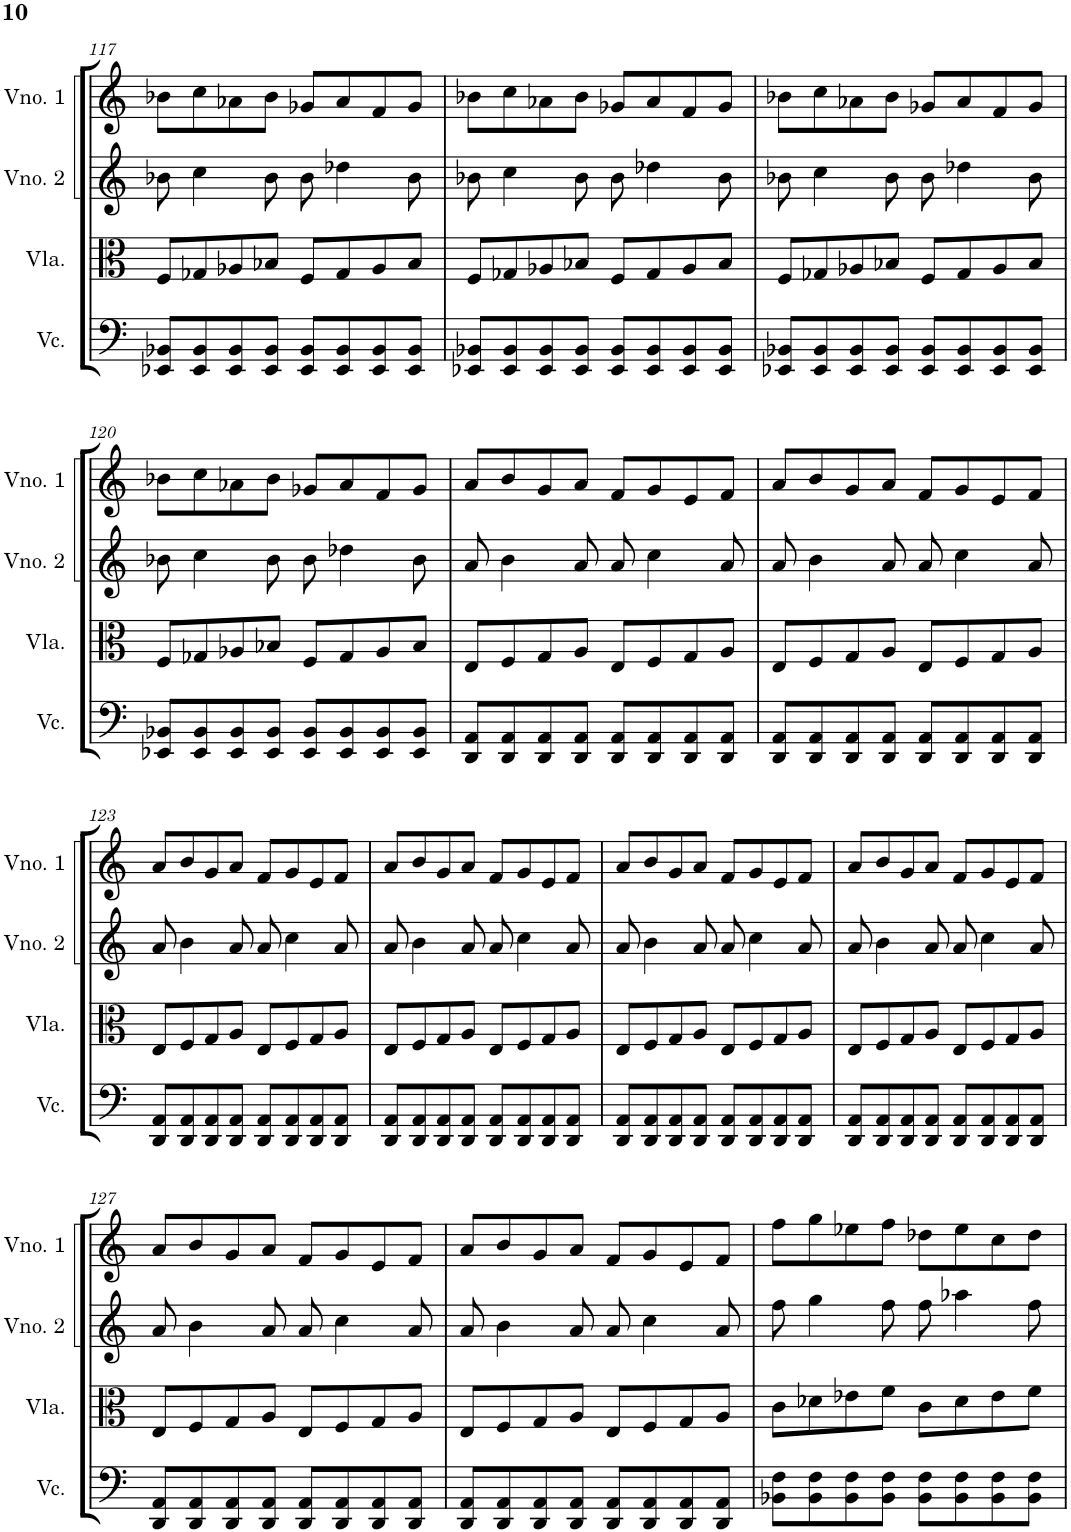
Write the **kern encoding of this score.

**kern	**kern	**kern	**kern
*part4	*part3	*part2	*part1
*staff4	*staff3	*staff2	*staff1
*I"Violoncelo	*I"Viola	*I"Violino 2	*I"Violino 1
*I'Vc.	*I'Vla.	*I'Vno. 2	*I'Vno. 1
!!LO:PB:g=z
*clefF4	*clefC3	*clefG2	*clefG2
*k[]	*k[]	*k[]	*k[]
*M4/4	*M4/4	*M4/4	*M4/4
=117	=117	=117	=117
8EE-X/ 8BB-X/L	8F/L	8b-X\	8b-X\L
8EE-/ 8BB-/	8G-X/	4cc\	8cc\
8EE-/ 8BB-/	8A-X/	.	8a-X\
8EE-/ 8BB-/J	8B-X/J	8b-\	8b-\J
8EE-/ 8BB-/L	8F/L	8b-\	8g-X/L
8EE-/ 8BB-/	8G-/	4dd-X\	8a-/
8EE-/ 8BB-/	8A-/	.	8f/
8EE-/ 8BB-/J	8B-/J	8b-\	8g-/J
=118	=118	=118	=118
8EE-X/ 8BB-X/L	8F/L	8b-X\	8b-X\L
8EE-/ 8BB-/	8G-X/	4cc\	8cc\
8EE-/ 8BB-/	8A-X/	.	8a-X\
8EE-/ 8BB-/J	8B-X/J	8b-\	8b-\J
8EE-/ 8BB-/L	8F/L	8b-\	8g-X/L
8EE-/ 8BB-/	8G-/	4dd-X\	8a-/
8EE-/ 8BB-/	8A-/	.	8f/
8EE-/ 8BB-/J	8B-/J	8b-\	8g-/J
=119	=119	=119	=119
8EE-X/ 8BB-X/L	8F/L	8b-X\	8b-X\L
8EE-/ 8BB-/	8G-X/	4cc\	8cc\
8EE-/ 8BB-/	8A-X/	.	8a-X\
8EE-/ 8BB-/J	8B-X/J	8b-\	8b-\J
8EE-/ 8BB-/L	8F/L	8b-\	8g-X/L
8EE-/ 8BB-/	8G-/	4dd-X\	8a-/
8EE-/ 8BB-/	8A-/	.	8f/
8EE-/ 8BB-/J	8B-/J	8b-\	8g-/J
!!LO:LB:g=z
=120	=120	=120	=120
8EE-X/ 8BB-X/L	8F/L	8b-X\	8b-X\L
8EE-/ 8BB-/	8G-X/	4cc\	8cc\
8EE-/ 8BB-/	8A-X/	.	8a-X\
8EE-/ 8BB-/J	8B-X/J	8b-\	8b-\J
8EE-/ 8BB-/L	8F/L	8b-\	8g-X/L
8EE-/ 8BB-/	8G-/	4dd-X\	8a-/
8EE-/ 8BB-/	8A-/	.	8f/
8EE-/ 8BB-/J	8B-/J	8b-\	8g-/J
=121	=121	=121	=121
8DD/ 8AA/L	8E/L	8a/	8a/L
8DD/ 8AA/	8F/	4b\	8b/
8DD/ 8AA/	8G/	.	8g/
8DD/ 8AA/J	8A/J	8a/	8a/J
8DD/ 8AA/L	8E/L	8a/	8f/L
8DD/ 8AA/	8F/	4cc\	8g/
8DD/ 8AA/	8G/	.	8e/
8DD/ 8AA/J	8A/J	8a/	8f/J
=122	=122	=122	=122
8DD/ 8AA/L	8E/L	8a/	8a/L
8DD/ 8AA/	8F/	4b\	8b/
8DD/ 8AA/	8G/	.	8g/
8DD/ 8AA/J	8A/J	8a/	8a/J
8DD/ 8AA/L	8E/L	8a/	8f/L
8DD/ 8AA/	8F/	4cc\	8g/
8DD/ 8AA/	8G/	.	8e/
8DD/ 8AA/J	8A/J	8a/	8f/J
!!LO:LB:g=z
=123	=123	=123	=123
8DD/ 8AA/L	8E/L	8a/	8a/L
8DD/ 8AA/	8F/	4b\	8b/
8DD/ 8AA/	8G/	.	8g/
8DD/ 8AA/J	8A/J	8a/	8a/J
8DD/ 8AA/L	8E/L	8a/	8f/L
8DD/ 8AA/	8F/	4cc\	8g/
8DD/ 8AA/	8G/	.	8e/
8DD/ 8AA/J	8A/J	8a/	8f/J
=124	=124	=124	=124
8DD/ 8AA/L	8E/L	8a/	8a/L
8DD/ 8AA/	8F/	4b\	8b/
8DD/ 8AA/	8G/	.	8g/
8DD/ 8AA/J	8A/J	8a/	8a/J
8DD/ 8AA/L	8E/L	8a/	8f/L
8DD/ 8AA/	8F/	4cc\	8g/
8DD/ 8AA/	8G/	.	8e/
8DD/ 8AA/J	8A/J	8a/	8f/J
=125	=125	=125	=125
8DD/ 8AA/L	8E/L	8a/	8a/L
8DD/ 8AA/	8F/	4b\	8b/
8DD/ 8AA/	8G/	.	8g/
8DD/ 8AA/J	8A/J	8a/	8a/J
8DD/ 8AA/L	8E/L	8a/	8f/L
8DD/ 8AA/	8F/	4cc\	8g/
8DD/ 8AA/	8G/	.	8e/
8DD/ 8AA/J	8A/J	8a/	8f/J
=126	=126	=126	=126
8DD/ 8AA/L	8E/L	8a/	8a/L
8DD/ 8AA/	8F/	4b\	8b/
8DD/ 8AA/	8G/	.	8g/
8DD/ 8AA/J	8A/J	8a/	8a/J
8DD/ 8AA/L	8E/L	8a/	8f/L
8DD/ 8AA/	8F/	4cc\	8g/
8DD/ 8AA/	8G/	.	8e/
8DD/ 8AA/J	8A/J	8a/	8f/J
!!LO:LB:g=z
=127	=127	=127	=127
8DD/ 8AA/L	8E/L	8a/	8a/L
8DD/ 8AA/	8F/	4b\	8b/
8DD/ 8AA/	8G/	.	8g/
8DD/ 8AA/J	8A/J	8a/	8a/J
8DD/ 8AA/L	8E/L	8a/	8f/L
8DD/ 8AA/	8F/	4cc\	8g/
8DD/ 8AA/	8G/	.	8e/
8DD/ 8AA/J	8A/J	8a/	8f/J
=128	=128	=128	=128
8DD/ 8AA/L	8E/L	8a/	8a/L
8DD/ 8AA/	8F/	4b\	8b/
8DD/ 8AA/	8G/	.	8g/
8DD/ 8AA/J	8A/J	8a/	8a/J
8DD/ 8AA/L	8E/L	8a/	8f/L
8DD/ 8AA/	8F/	4cc\	8g/
8DD/ 8AA/	8G/	.	8e/
8DD/ 8AA/J	8A/J	8a/	8f/J
=129	=129	=129	=129
8BB-X\ 8F\L	8c\L	8ff\	8ff\L
8BB-\ 8F\	8d-X\	4gg\	8gg\
8BB-\ 8F\	8e-X\	.	8ee-X\
8BB-\ 8F\J	8f\J	8ff\	8ff\J
8BB-\ 8F\L	8c\L	8ff\	8dd-X\L
8BB-\ 8F\	8d-\	4aa-X\	8ee-\
8BB-\ 8F\	8e-\	.	8cc\
8BB-\ 8F\J	8f\J	8ff\	8dd-\J
=	=	=	=
*-	*-	*-	*-
